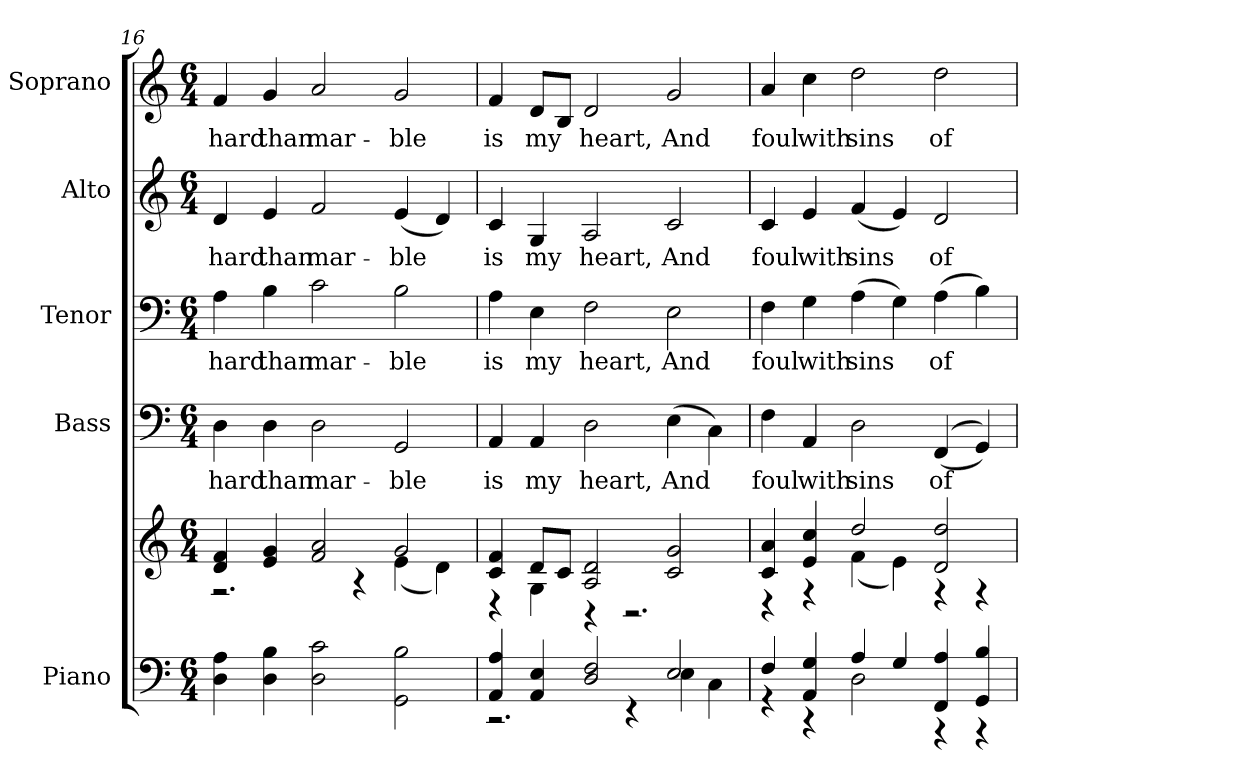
**kern	**kern	**kern	**text	**kern	**text	**kern	**text	**kern	**text
*part5	*part5	*part4	*part4	*part3	*part3	*part2	*part2	*part1	*part1
*staff6	*staff5	*staff4	*staff4	*staff3	*staff3	*staff2	*staff2	*staff1	*staff1
*I"Piano	*	*I"Bass	*	*I"Tenor	*	*I"Alto	*	*I"Soprano	*
*I'Pno.	*	*I'B.	*	*I'T.	*	*I'A.	*	*I'S.	*
*clefF4	*clefG2	*clefF4	*	*clefF4	*	*clefG2	*	*clefG2	*
*k[]	*k[]	*k[]	*	*k[]	*	*k[]	*	*k[]	*
*C:	*C:	*C:	*	*C:	*	*C:	*	*C:	*
*M6/4	*M6/4	*M6/4	*	*M6/4	*	*M6/4	*	*M6/4	*
=16	=16	=16	=16	=16	=16	=16	=16	=16	=16
*	*^	*	*	*	*	*	*	*	*
!	!	!	!	!LO:LY:b:color=#000000	!	!	!	!	!	!
!	!	!	!	!	!	!LO:LY:b:color=#000000	!	!	!	!
!	!	!	!	!	!	!	!	!LO:LY:b:color=#000000	!	!
!	!	!	!	!	!	!	!	!	!	!LO:LY:b:color=#000000
4Di\ 4Ai	4di/ 4fi	2.r	4Di\	hard	4Ai\	hard	4di/	hard	4fi/	hard
!	!	!	!	!LO:LY:b:color=#000000	!	!	!	!	!	!
!	!	!	!	!	!	!LO:LY:b:color=#000000	!	!	!	!
!	!	!	!	!	!	!	!	!LO:LY:b:color=#000000	!	!
!	!	!	!	!	!	!	!	!	!	!LO:LY:b:color=#000000
4Di\ 4Bi	4ei/ 4gi	.	4Di\	than	4Bi\	than	4ei/	than	4gi/	than
!	!	!	!	!LO:LY:b:color=#000000	!	!	!	!	!	!
!	!	!	!	!	!	!LO:LY:b:color=#000000	!	!	!	!
!	!	!	!	!	!	!	!	!LO:LY:b:color=#000000	!	!
!	!	!	!	!	!	!	!	!	!	!LO:LY:b:color=#000000
2Di\ 2ci	2fi/ 2ai	.	2Di\	mar-	2ci\	mar-	2fi/	mar-	2ai/	mar-
.	.	4r	.	.	.	.	.	.	.	.
!	!	!	!	!LO:LY:b:color=#000000	!	!	!	!	!	!
!	!	!	!	!	!	!LO:LY:b:color=#000000	!	!	!	!
!	!	!	!	!	!	!	!	!LO:LY:b:color=#000000	!	!
!	!	!	!	!	!	!	!	!	!	!LO:LY:b:color=#000000
2GGi\ 2Bi	2gi/	(4ei\	2GGi/	-ble	2Bi\	-ble	(4ei/	-ble	2gi/	-ble
.	.	4di\)	.	.	.	.	4di/)	.	.	.
=17	=17	=17	=17	=17	=17	=17	=17	=17	=17	=17
*^	*	*	*	*	*	*	*	*	*	*
!	!	!	!	!	!LO:LY:b:color=#000000	!	!	!	!	!	!
!	!	!	!	!	!	!	!LO:LY:b:color=#000000	!	!	!	!
!	!	!	!	!	!	!	!	!	!LO:LY:b:color=#000000	!	!
!	!	!	!	!	!	!	!	!	!	!	!LO:LY:b:color=#000000
4AAi/ 4Ai	2.r	4ci/ 4fi	4r	4AAi/	is	4Ai\	is	4ci/	is	4fi/	is
!	!	!	!	!	!LO:LY:b:color=#000000	!	!	!	!	!	!
!	!	!	!	!	!	!	!LO:LY:b:color=#000000	!	!	!	!
!	!	!	!	!	!	!	!	!	!LO:LY:b:color=#000000	!	!
!	!	!	!	!	!	!	!	!	!	!	!LO:LY:b:color=#000000
4AAi/ 4Ei	.	8di/L	4Gi\	4AAi/	my	4Ei\	my	4Gi/	my	8di/L	my
.	.	8ci/J	.	.	.	.	.	.	.	8Bi/J	.
!	!	!	!	!	!LO:LY:b:color=#000000	!	!	!	!	!	!
!	!	!	!	!	!	!	!LO:LY:b:color=#000000	!	!	!	!
!	!	!	!	!	!	!	!	!	!LO:LY:b:color=#000000	!	!
!	!	!	!	!	!	!	!	!	!	!	!LO:LY:b:color=#000000
2Di/ 2Fi	.	2Ai/ 2di	4r	2Di\	heart,	2Fi\	heart,	2Ai/	heart,	2di/	heart,
.	4r	.	2.r	.	.	.	.	.	.	.	.
!	!	!	!	!	!LO:LY:b:color=#000000	!	!	!	!	!	!
!	!	!	!	!	!	!	!LO:LY:b:color=#000000	!	!	!	!
!	!	!	!	!	!	!	!	!	!LO:LY:b:color=#000000	!	!
!	!	!	!	!	!	!	!	!	!	!	!LO:LY:b:color=#000000
2Ei/	4Ei\	2ci/ 2gi	.	(4Ei\	And	2Ei\	And	2ci/	And	2gi/	And
.	4Ci\	.	.	4Ci\)	.	.	.	.	.	.	.
!!LO:PB:g=z
=18	=18	=18	=18	=18	=18	=18	=18	=18	=18	=18	=18
!	!	!	!	!	!LO:LY:b:color=#000000	!	!	!	!	!	!
!	!	!	!	!	!	!	!LO:LY:b:color=#000000	!	!	!	!
!	!	!	!	!	!	!	!	!	!LO:LY:b:color=#000000	!	!
!	!	!	!	!	!	!	!	!	!	!	!LO:LY:b:color=#000000
4Fi/	4r	4ci/ 4ai	4r	4Fi\	foul	4Fi\	foul	4ci/	foul	4ai/	foul
!	!	!	!	!	!LO:LY:b:color=#000000	!	!	!	!	!	!
!	!	!	!	!	!	!	!LO:LY:b:color=#000000	!	!	!	!
!	!	!	!	!	!	!	!	!	!LO:LY:b:color=#000000	!	!
!	!	!	!	!	!	!	!	!	!	!	!LO:LY:b:color=#000000
4AAi/ 4Gi	4r	4ei/ 4cci	4r	4AAi/	with	4Gi\	with	4ei/	with	4cci\	with
!	!	!	!	!	!LO:LY:b:color=#000000	!	!	!	!	!	!
!	!	!	!	!	!	!	!LO:LY:b:color=#000000	!	!	!	!
!	!	!	!	!	!	!	!	!	!LO:LY:b:color=#000000	!	!
!	!	!	!	!	!	!	!	!	!	!	!LO:LY:b:color=#000000
4Ai/	2Di\	2ddi/	(4fi\	2Di\	sins	(4Ai\	sins	(4fi/	sins	2ddi\	sins
4Gi/	.	.	4ei\)	.	.	4Gi\)	.	4ei/)	.	.	.
!	!	!	!	!	!LO:LY:b:color=#000000	!	!	!	!	!	!
!	!	!	!	!	!	!	!LO:LY:b:color=#000000	!	!	!	!
!	!	!	!	!	!	!	!	!	!LO:LY:b:color=#000000	!	!
!	!	!	!	!	!	!	!	!	!	!	!LO:LY:b:color=#000000
4FFi/ 4Ai	4r	2di/ 2ddi	4r	((4FFi/	of	(4Ai\	of	2di/	of	2ddi\	of
4GGi/ 4Bi	4r	.	4r	4GGi/))	.	4Bi\)	.	.	.	.	.
*v	*v	*	*	*	*	*	*	*	*	*	*
*	*v	*v	*	*	*	*	*	*	*	*
=	=	=	=	=	=	=	=	=	=
*-	*-	*-	*-	*-	*-	*-	*-	*-	*-
